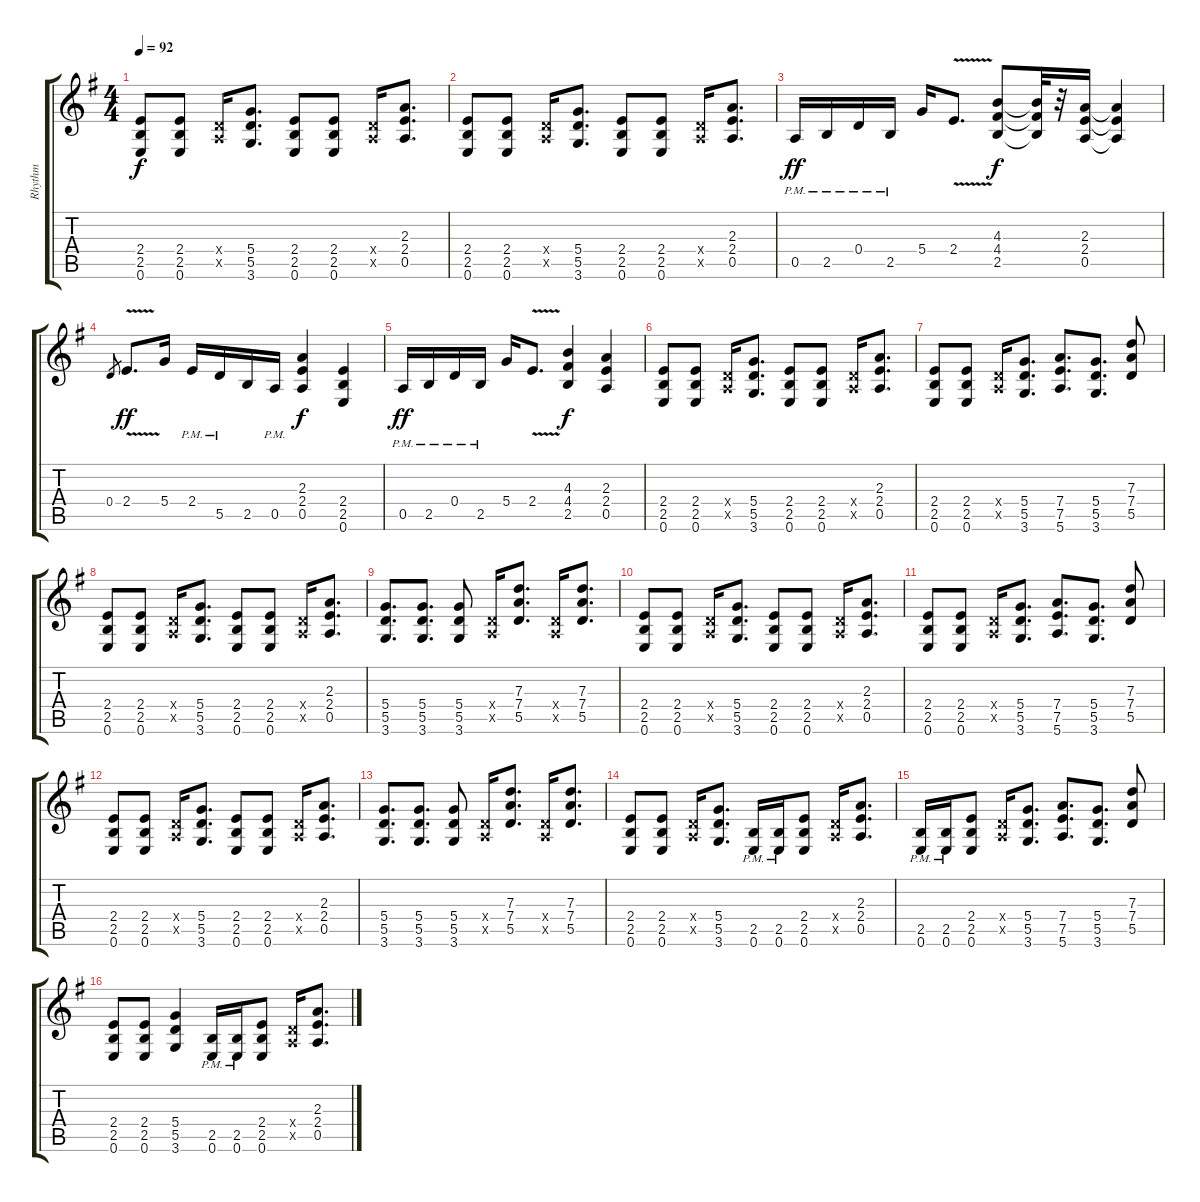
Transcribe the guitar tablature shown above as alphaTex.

\track ("Rhythm" "Rhythm") {instrument overdrivenguitar}
\staff {score tabs}
\tuning (E4 B3 G3 D3 A2 E2) {hide}
\ts (4 4)
\tempo 92
\clef g2
\ks eminor
(2.4 2.5 0.6).8{dy f} (2.4 2.5 0.6).8 (0.4{x} 0.5{x}).16 (5.4 5.5 3.6).8{d} (2.4 2.5 0.6).8 (2.4 2.5 0.6).8 (0.4{x} 0.5{x}).16 (2.3 2.4 0.5).8{d} |
(2.4 2.5 0.6).8 (2.4 2.5 0.6).8 (0.4{x} 0.5{x}).16 (5.4 5.5 3.6).8{d} (2.4 2.5 0.6).8 (2.4 2.5 0.6).8 (0.4{x} 0.5{x}).16 (2.3 2.4 0.5).8{d} |
0.5{pm}.16{dy ff} 2.5{pm}.16 0.4{pm}.16 2.5{pm}.16 5.4.16 2.4{v}.8{d} (4.3 4.4 2.5).8{dy f} (4.3{t} 4.4{t} 2.5{t}).32 r.32 (2.3 2.4 0.5).16 (2.3{t} 2.4{t} 0.5{t}).4 |
0.4.8{gr} 2.4{v}.8{d dy ff} 5.4.16 2.4{pm}.16 5.5{pm}.16 2.5.16 0.5{pm}.16 (2.3 2.4 0.5).4{dy f} (2.4 2.5 0.6).4 |
0.5{pm}.16{dy ff} 2.5{pm}.16 0.4{pm}.16 2.5{pm}.16 5.4.16 2.4{v}.8{d} (4.3 4.4 2.5).4{dy f} (2.3 2.4 0.5).4 |
(2.4 2.5 0.6).8 (2.4 2.5 0.6).8 (0.4{x} 0.5{x}).16 (5.4 5.5 3.6).8{d} (2.4 2.5 0.6).8 (2.4 2.5 0.6).8 (0.4{x} 0.5{x}).16 (2.3 2.4 0.5).8{d} |
(2.4 2.5 0.6).8 (2.4 2.5 0.6).8 (0.4{x} 0.5{x}).16 (5.4 5.5 3.6).8{d} (7.4 7.5 5.6).8{d} (5.4 5.5 3.6).8{d} (7.3 7.4 5.5).8 |
(2.4 2.5 0.6).8 (2.4 2.5 0.6).8 (0.4{x} 0.5{x}).16 (5.4 5.5 3.6).8{d} (2.4 2.5 0.6).8 (2.4 2.5 0.6).8 (0.4{x} 0.5{x}).16 (2.3 2.4 0.5).8{d} |
(5.4 5.5 3.6).8{d} (5.4 5.5 3.6).8{d} (5.4 5.5 3.6).8 (0.4{x} 0.5{x}).16 (7.3 7.4 5.5).8{d} (0.4{x} 0.5{x}).16 (7.3 7.4 5.5).8{d} |
(2.4 2.5 0.6).8 (2.4 2.5 0.6).8 (0.4{x} 0.5{x}).16 (5.4 5.5 3.6).8{d} (2.4 2.5 0.6).8 (2.4 2.5 0.6).8 (0.4{x} 0.5{x}).16 (2.3 2.4 0.5).8{d} |
(2.4 2.5 0.6).8 (2.4 2.5 0.6).8 (0.4{x} 0.5{x}).16 (5.4 5.5 3.6).8{d} (7.4 7.5 5.6).8{d} (5.4 5.5 3.6).8{d} (7.3 7.4 5.5).8 |
(2.4 2.5 0.6).8 (2.4 2.5 0.6).8 (0.4{x} 0.5{x}).16 (5.4 5.5 3.6).8{d} (2.4 2.5 0.6).8 (2.4 2.5 0.6).8 (0.4{x} 0.5{x}).16 (2.3 2.4 0.5).8{d} |
(5.4 5.5 3.6).8{d} (5.4 5.5 3.6).8{d} (5.4 5.5 3.6).8 (0.4{x} 0.5{x}).16 (7.3 7.4 5.5).8{d} (0.4{x} 0.5{x}).16 (7.3 7.4 5.5).8{d} |
(2.4 2.5 0.6).8 (2.4 2.5 0.6).8 (0.4{x} 0.5{x}).16 (5.4 5.5 3.6).8{d} (2.5{pm} 0.6{pm}).16 (2.5{pm} 0.6{pm}).16 (2.4 2.5 0.6).8 (0.4{x} 0.5{x}).16 (2.3 2.4 0.5).8{d} |
(2.5{pm} 0.6{pm}).16 (2.5{pm} 0.6{pm}).16 (2.4 2.5 0.6).8 (0.4{x} 0.5{x}).16 (5.4 5.5 3.6).8{d} (7.4 7.5 5.6).8{d} (5.4 5.5 3.6).8{d} (7.3 7.4 5.5).8 |
(2.4 2.5 0.6).8 (2.4 2.5 0.6).8 (5.4 5.5 3.6).4 (2.5{pm} 0.6{pm}).16 (2.5{pm} 0.6{pm}).16 (2.4 2.5 0.6).8 (0.4{x} 0.5{x}).16 (2.3 2.4 0.5).8{d}
